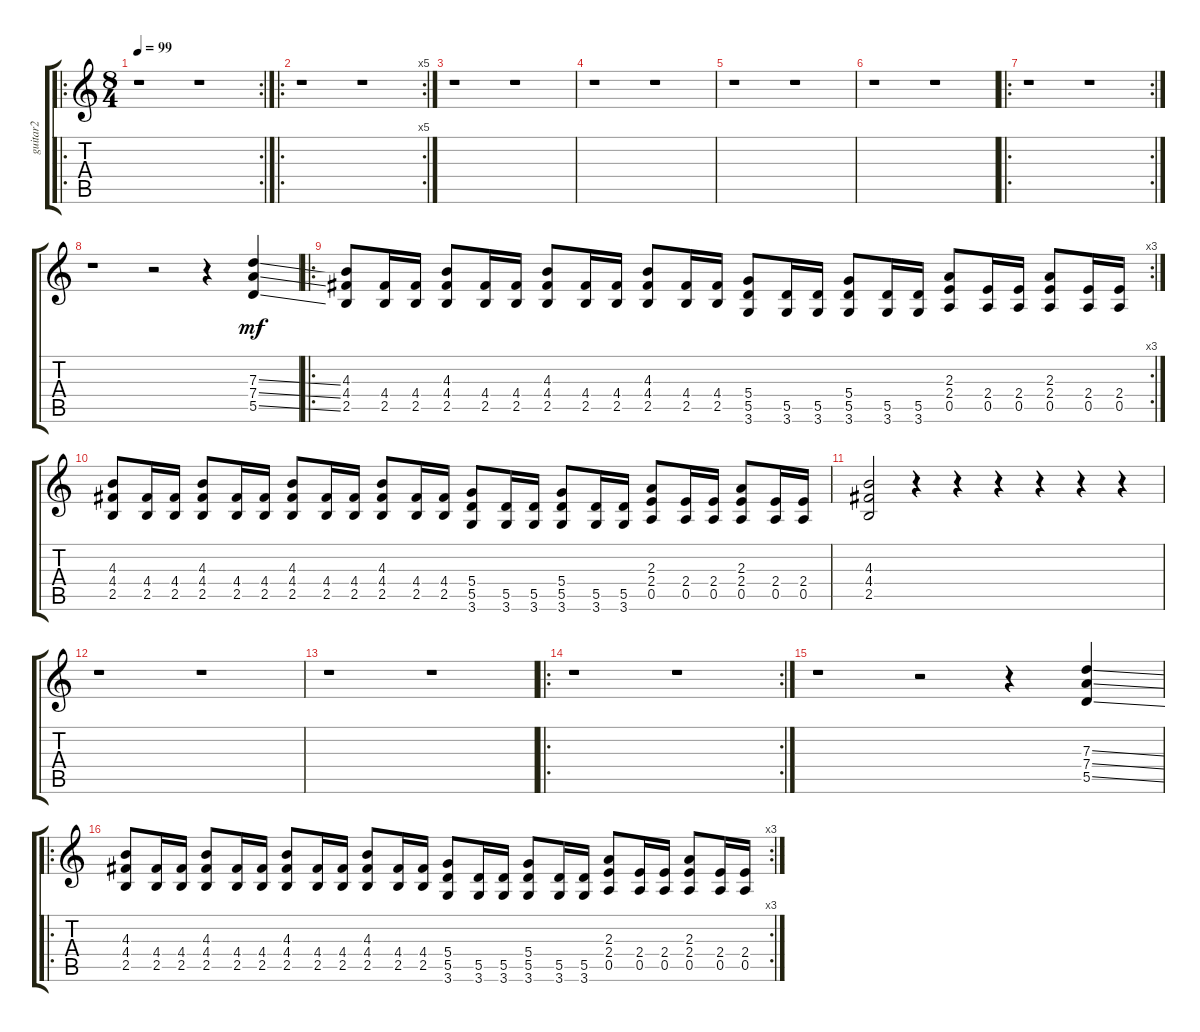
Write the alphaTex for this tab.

\track ("guitar2" "guitar2") {instrument distortionguitar}
\staff {score tabs}
\tuning (E4 B3 G3 D3 A2 E2) {hide}
\ro
\rc 2
\ts (8 4)
\tempo 99
\clef g2
\ks c
r.1{dy mf instrument distortionguitar} r.1 |
\ro
\rc 5
r.1 r.1 |
r.1 r.1 |
r.1 r.1 |
r.1 r.1 |
r.1 r.1 |
\ro
\rc 2
r.1 r.1 |
r.1 r.2 r.4 (7.3{ss} 7.4{ss} 5.5{ss}).4 |
\ro
\rc 3
(4.3 4.4 2.5).8 (4.4 2.5).16 (4.4 2.5).16 (4.3 4.4 2.5).8 (4.4 2.5).16 (4.4 2.5).16 (4.3 4.4 2.5).8 (4.4 2.5).16 (4.4 2.5).16 (4.3 4.4 2.5).8 (4.4 2.5).16 (4.4 2.5).16 (5.4 5.5 3.6).8 (5.5 3.6).16 (5.5 3.6).16 (5.4 5.5 3.6).8 (5.5 3.6).16 (5.5 3.6).16 (2.3 2.4 0.5).8 (2.4 0.5).16 (2.4 0.5).16 (2.3 2.4 0.5).8 (2.4 0.5).16 (2.4 0.5).16 |
(4.3 4.4 2.5).8 (4.4 2.5).16 (4.4 2.5).16 (4.3 4.4 2.5).8 (4.4 2.5).16 (4.4 2.5).16 (4.3 4.4 2.5).8 (4.4 2.5).16 (4.4 2.5).16 (4.3 4.4 2.5).8 (4.4 2.5).16 (4.4 2.5).16 (5.4 5.5 3.6).8 (5.5 3.6).16 (5.5 3.6).16 (5.4 5.5 3.6).8 (5.5 3.6).16 (5.5 3.6).16 (2.3 2.4 0.5).8 (2.4 0.5).16 (2.4 0.5).16 (2.3 2.4 0.5).8 (2.4 0.5).16 (2.4 0.5).16 |
(4.3 4.4 2.5).2 r.4 r.4 r.4 r.4 r.4 r.4 |
r.1 r.1 |
r.1 r.1 |
\ro
\rc 2
r.1 r.1 |
r.1 r.2 r.4 (7.3{ss} 7.4{ss} 5.5{ss}).4 |
\ro
\rc 3
(4.3 4.4 2.5).8 (4.4 2.5).16 (4.4 2.5).16 (4.3 4.4 2.5).8 (4.4 2.5).16 (4.4 2.5).16 (4.3 4.4 2.5).8 (4.4 2.5).16 (4.4 2.5).16 (4.3 4.4 2.5).8 (4.4 2.5).16 (4.4 2.5).16 (5.4 5.5 3.6).8 (5.5 3.6).16 (5.5 3.6).16 (5.4 5.5 3.6).8 (5.5 3.6).16 (5.5 3.6).16 (2.3 2.4 0.5).8 (2.4 0.5).16 (2.4 0.5).16 (2.3 2.4 0.5).8 (2.4 0.5).16 (2.4 0.5).16
